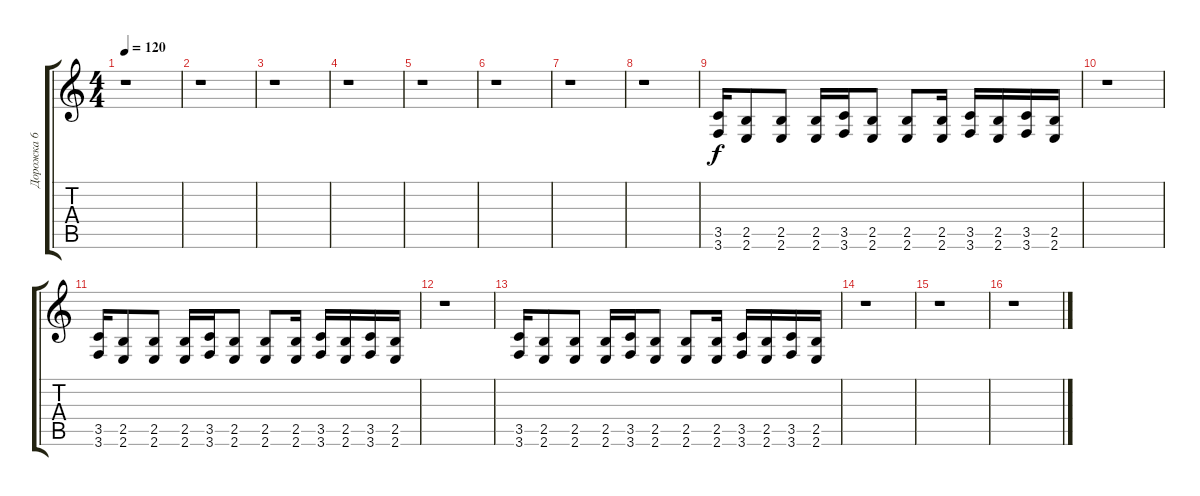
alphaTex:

\track ("Дорожка 6" "Дорожка 6") {instrument overdrivenguitar}
\staff {score tabs}
\tuning (E4 B3 G3 D3 A2 D2) {hide}
\ts (4 4)
\tempo 120
\clef g2
\ks c
r.1{dy f} |
r.1 |
r.1 |
r.1 |
r.1 |
r.1 |
r.1 |
r.1 |
(3.5 3.6).16 (2.5 2.6).8 (2.5 2.6).8 (2.5 2.6).16 (3.5 3.6).16 (2.5 2.6).8 (2.5 2.6).8 (2.5 2.6).16 (3.5 3.6).16 (2.5 2.6).16 (3.5 3.6).16 (2.5 2.6).16 |
r.1 |
(3.5 3.6).16 (2.5 2.6).8 (2.5 2.6).8 (2.5 2.6).16 (3.5 3.6).16 (2.5 2.6).8 (2.5 2.6).8 (2.5 2.6).16 (3.5 3.6).16 (2.5 2.6).16 (3.5 3.6).16 (2.5 2.6).16 |
r.1 |
(3.5 3.6).16 (2.5 2.6).8 (2.5 2.6).8 (2.5 2.6).16 (3.5 3.6).16 (2.5 2.6).8 (2.5 2.6).8 (2.5 2.6).16 (3.5 3.6).16 (2.5 2.6).16 (3.5 3.6).16 (2.5 2.6).16 |
r.1 |
r.1 |
r.1
